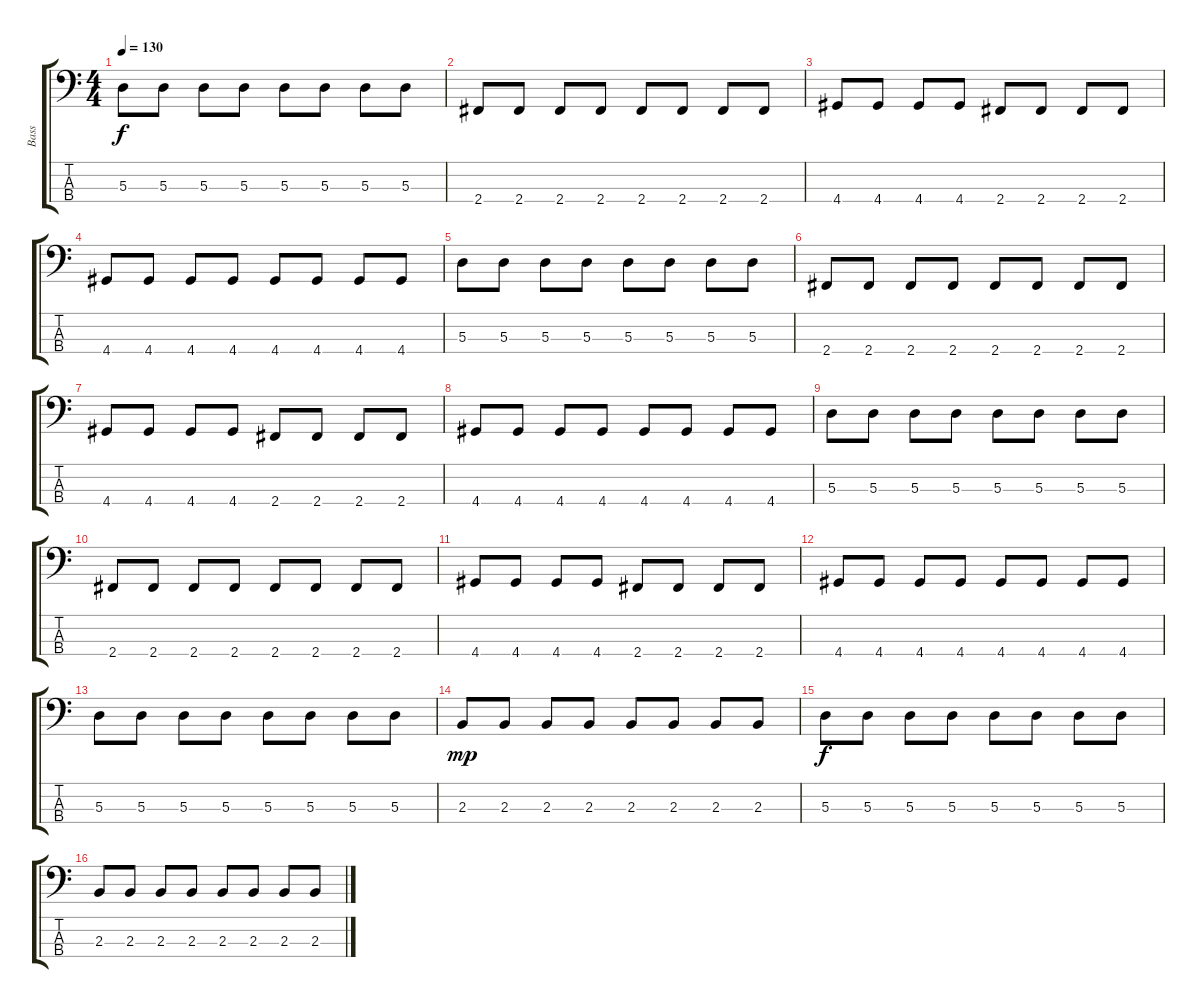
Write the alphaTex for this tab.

\track ("Bass" "Bass") {instrument electricbasspick}
\staff {score tabs}
\tuning (G2 D2 A1 E1) {hide}
\ts (4 4)
\tempo 130
\clef f4
\ks c
5.3.8{dy f} 5.3.8 5.3.8 5.3.8 5.3.8 5.3.8 5.3.8 5.3.8 |
2.4.8 2.4.8 2.4.8 2.4.8 2.4.8 2.4.8 2.4.8 2.4.8 |
4.4.8 4.4.8 4.4.8 4.4.8 2.4.8 2.4.8 2.4.8 2.4.8 |
4.4.8 4.4.8 4.4.8 4.4.8 4.4.8 4.4.8 4.4.8 4.4.8 |
5.3.8 5.3.8 5.3.8 5.3.8 5.3.8 5.3.8 5.3.8 5.3.8 |
2.4.8 2.4.8 2.4.8 2.4.8 2.4.8 2.4.8 2.4.8 2.4.8 |
4.4.8 4.4.8 4.4.8 4.4.8 2.4.8 2.4.8 2.4.8 2.4.8 |
4.4.8 4.4.8 4.4.8 4.4.8 4.4.8 4.4.8 4.4.8 4.4.8 |
5.3.8 5.3.8 5.3.8 5.3.8 5.3.8 5.3.8 5.3.8 5.3.8 |
2.4.8 2.4.8 2.4.8 2.4.8 2.4.8 2.4.8 2.4.8 2.4.8 |
4.4.8 4.4.8 4.4.8 4.4.8 2.4.8 2.4.8 2.4.8 2.4.8 |
4.4.8 4.4.8 4.4.8 4.4.8 4.4.8 4.4.8 4.4.8 4.4.8 |
5.3.8 5.3.8 5.3.8 5.3.8 5.3.8 5.3.8 5.3.8 5.3.8 |
2.3.8{dy mp} 2.3.8 2.3.8 2.3.8 2.3.8 2.3.8 2.3.8 2.3.8 |
5.3.8{dy f} 5.3.8 5.3.8 5.3.8 5.3.8 5.3.8 5.3.8 5.3.8 |
2.3.8 2.3.8 2.3.8 2.3.8 2.3.8 2.3.8 2.3.8 2.3.8
